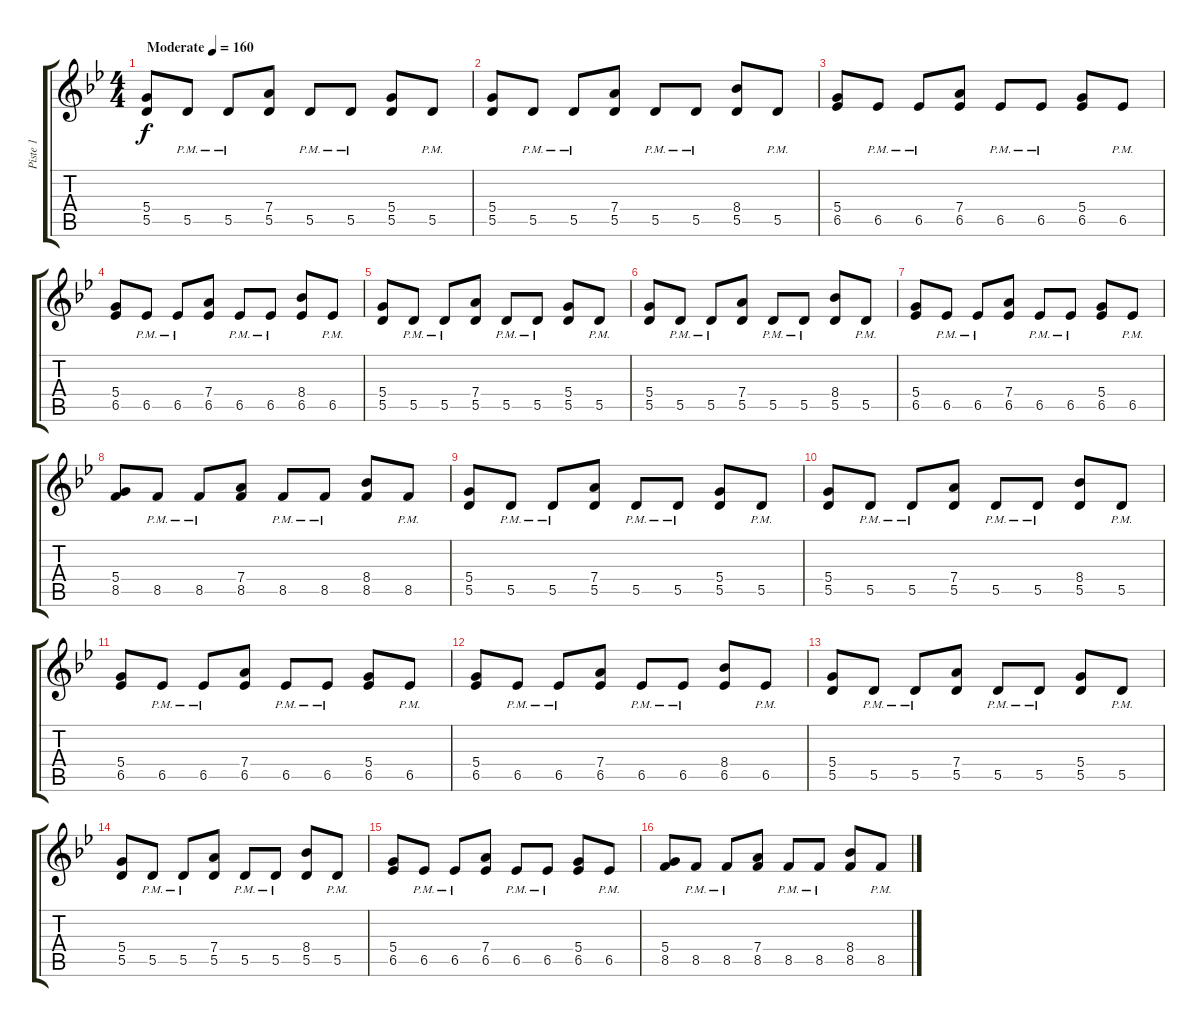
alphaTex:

\track ("Piste 1" "Piste 1") {instrument distortionguitar}
\staff {score tabs}
\tuning (E4 B3 G3 D3 A2 D2) {hide}
\ts (4 4)
\tempo (160 "Moderate")
\clef g2
\ks bb
(5.4 5.5).8{dy f instrument distortionguitar} 5.5{pm}.8 5.5{pm}.8 (7.4 5.5).8 5.5{pm}.8 5.5{pm}.8 (5.4 5.5).8 5.5{pm}.8 |
(5.4 5.5).8 5.5{pm}.8 5.5{pm}.8 (7.4 5.5).8 5.5{pm}.8 5.5{pm}.8 (8.4 5.5).8 5.5{pm}.8 |
(5.4 6.5).8 6.5{pm}.8 6.5{pm}.8 (7.4 6.5).8 6.5{pm}.8 6.5{pm}.8 (5.4 6.5).8 6.5{pm}.8 |
(5.4 6.5).8 6.5{pm}.8 6.5{pm}.8 (7.4 6.5).8 6.5{pm}.8 6.5{pm}.8 (8.4 6.5).8 6.5{pm}.8 |
(5.4 5.5).8 5.5{pm}.8 5.5{pm}.8 (7.4 5.5).8 5.5{pm}.8 5.5{pm}.8 (5.4 5.5).8 5.5{pm}.8 |
(5.4 5.5).8 5.5{pm}.8 5.5{pm}.8 (7.4 5.5).8 5.5{pm}.8 5.5{pm}.8 (8.4 5.5).8 5.5{pm}.8 |
(5.4 6.5).8 6.5{pm}.8 6.5{pm}.8 (7.4 6.5).8 6.5{pm}.8 6.5{pm}.8 (5.4 6.5).8 6.5{pm}.8 |
(5.4 8.5).8 8.5{pm}.8 8.5{pm}.8 (7.4 8.5).8 8.5{pm}.8 8.5{pm}.8 (8.4 8.5).8 8.5{pm}.8 |
(5.4 5.5).8 5.5{pm}.8 5.5{pm}.8 (7.4 5.5).8 5.5{pm}.8 5.5{pm}.8 (5.4 5.5).8 5.5{pm}.8 |
(5.4 5.5).8 5.5{pm}.8 5.5{pm}.8 (7.4 5.5).8 5.5{pm}.8 5.5{pm}.8 (8.4 5.5).8 5.5{pm}.8 |
(5.4 6.5).8 6.5{pm}.8 6.5{pm}.8 (7.4 6.5).8 6.5{pm}.8 6.5{pm}.8 (5.4 6.5).8 6.5{pm}.8 |
(5.4 6.5).8 6.5{pm}.8 6.5{pm}.8 (7.4 6.5).8 6.5{pm}.8 6.5{pm}.8 (8.4 6.5).8 6.5{pm}.8 |
(5.4 5.5).8 5.5{pm}.8 5.5{pm}.8 (7.4 5.5).8 5.5{pm}.8 5.5{pm}.8 (5.4 5.5).8 5.5{pm}.8 |
(5.4 5.5).8 5.5{pm}.8 5.5{pm}.8 (7.4 5.5).8 5.5{pm}.8 5.5{pm}.8 (8.4 5.5).8 5.5{pm}.8 |
(5.4 6.5).8 6.5{pm}.8 6.5{pm}.8 (7.4 6.5).8 6.5{pm}.8 6.5{pm}.8 (5.4 6.5).8 6.5{pm}.8 |
(5.4 8.5).8 8.5{pm}.8 8.5{pm}.8 (7.4 8.5).8 8.5{pm}.8 8.5{pm}.8 (8.4 8.5).8 8.5{pm}.8
